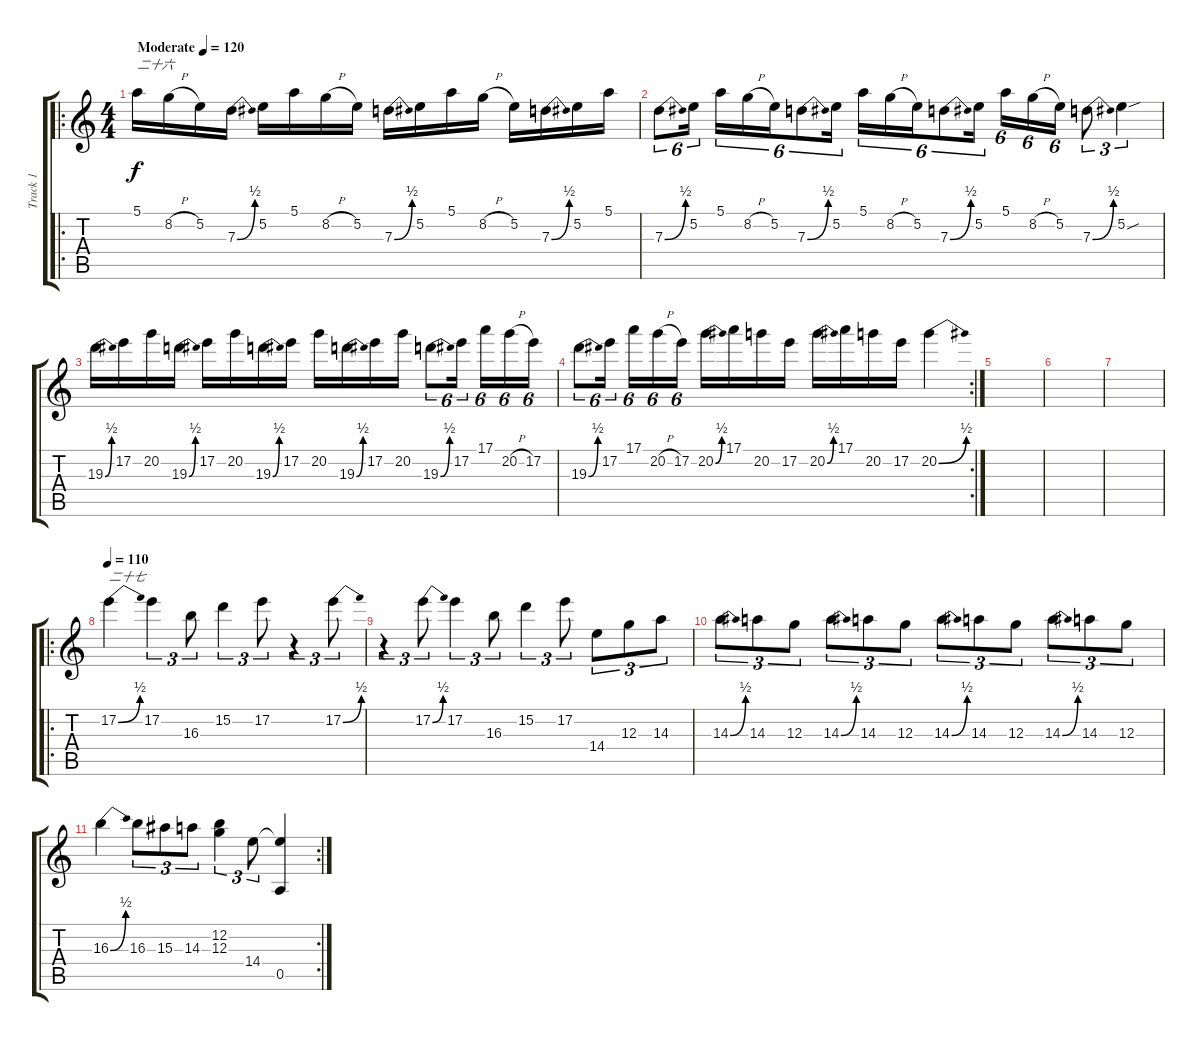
\track ("Track 1" "Track 1") {instrument distortionguitar}
\staff {score tabs}
\tuning (E4 B3 G3 D3 A2 E2) {hide}
\ro
\ts (4 4)
\tempo (120 "Moderate")
\tempo 100
\tempo (120 "Moderate")
\clef g2
\ks c
5.1.16{txt "二十六" dy f instrument distortionguitar} 8.2{h}.16 5.2.16 7.3{be (bend 0 0 60 2)}.16 5.2.16 5.1.16 8.2{h}.16 5.2.16 7.3{be (bend 0 0 60 2)}.16 5.2.16 5.1.16 8.2{h}.16 5.2.16 7.3{be (bend 0 0 60 2)}.16 5.2.16 5.1.16 |
7.3{be (bend 0 0 60 2)}.8{tu (6 4)} 5.2.16{tu (6 4) beam splitsecondary} 5.1.16{tu (6 4)} 8.2{h}.16{tu (6 4)} 5.2.16{tu (6 4)} 7.3{be (bend 0 0 60 2)}.8{tu (6 4) txt ""} 5.2.16{tu (6 4) beam splitsecondary} 5.1.16{tu (6 4)} 8.2{h}.16{tu (6 4)} 5.2.16{tu (6 4)} 7.3{be (bend 0 0 60 2)}.8{tu (6 4)} 5.2.16{tu (6 4) beam splitsecondary} 5.1.16{tu (6 4)} 8.2{h}.16{tu (6 4)} 5.2.16{tu (6 4)} 7.3{be (bend 0 0 60 2)}.8{tu (3 2)} 5.2{sou}.4{tu (3 2)} |
19.3{be (bend 0 0 60 2)}.16 17.2.16 20.2.16 19.3{be (bend 0 0 60 2)}.16 17.2.16 20.2.16 19.3{be (bend 0 0 60 2)}.16 17.2.16 20.2.16 19.3{be (bend 0 0 60 2)}.16 17.2.16 20.2.16 19.3{be (bend 0 0 60 2)}.8{tu (6 4)} 17.2.16{tu (6 4) beam splitsecondary} 17.1.16{tu (6 4)} 20.2{h}.16{tu (6 4)} 17.2.16{tu (6 4)} |
\rc 2
19.3{be (bend 0 0 60 2)}.8{tu (6 4)} 17.2.16{tu (6 4) beam splitsecondary} 17.1.16{tu (6 4)} 20.2{h}.16{tu (6 4)} 17.2.16{tu (6 4)} 20.2{be (bend 0 0 60 2)}.16 17.1.16 20.2.16 17.2.16 20.2{be (bend 0 0 60 2)}.16 17.1.16 20.2.16 17.2.16 20.2{be (bend 0 0 60 2)}.4 |
|
|
|
\ro
\tempo 110
17.2{be (bend 0 0 60 2)}.4{txt "二十七"} 17.2.4{tu (3 2)} 16.3.8{tu (3 2)} 15.2.4{tu (3 2)} 17.2.8{tu (3 2)} r.4{tu (3 2)} 17.2{be (bend 0 0 60 2)}.8{tu (3 2)} |
r.4{tu (3 2)} 17.2{be (bend 0 0 60 2)}.8{tu (3 2)} 17.2.4{tu (3 2)} 16.3.8{tu (3 2)} 15.2.4{tu (3 2)} 17.2.8{tu (3 2)} 14.4.8{tu (3 2)} 12.3.8{tu (3 2)} 14.3.8{tu (3 2)} |
14.3{be (bend 0 0 60 2)}.8{tu (3 2)} 14.3.8{tu (3 2)} 12.3.8{tu (3 2)} 14.3{be (bend 0 0 60 2)}.8{tu (3 2)} 14.3.8{tu (3 2)} 12.3.8{tu (3 2)} 14.3{be (bend 0 0 60 2)}.8{tu (3 2)} 14.3.8{tu (3 2)} 12.3.8{tu (3 2)} 14.3{be (bend 0 0 60 2)}.8{tu (3 2)} 14.3.8{tu (3 2)} 12.3.8{tu (3 2)} |
\rc 2
16.3{be (bend 0 0 60 2)}.4 16.3.8{tu (3 2)} 15.3.8{tu (3 2)} 14.3.8{tu (3 2)} (12.2 12.3).4{tu (3 2)} 14.4.8{tu (3 2)} (14.4{t} 0.5).4
